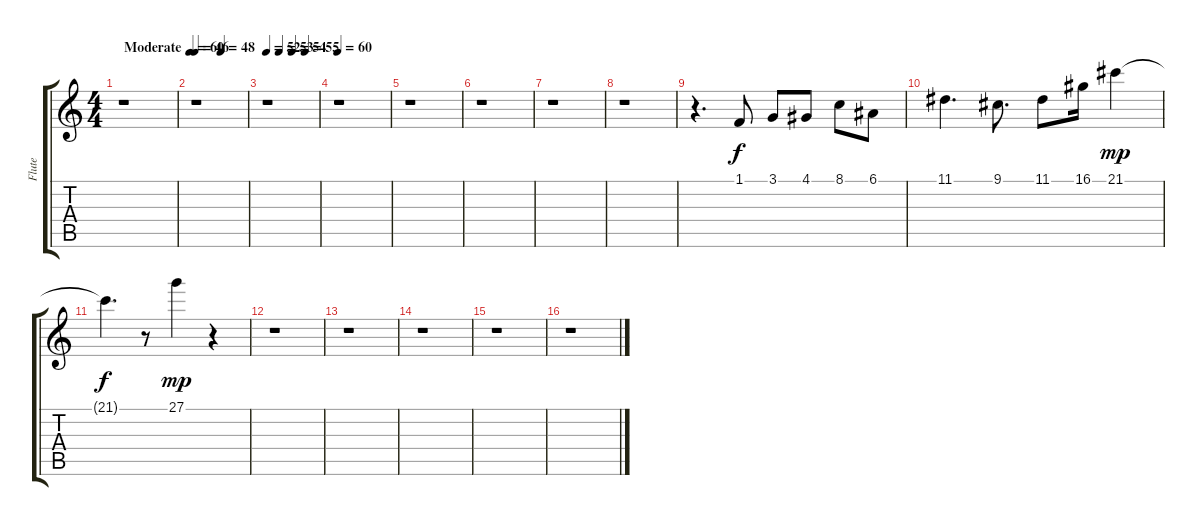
\track ("Flute" "Flute") {instrument piccolo}
\staff {score tabs}
\tuning (E4 B3 G3 D3 A2 E2) {hide}
\ts (4 4)
\tempo (60 "Moderate")
\clef g2
\ks c
r.1{dy f instrument piccolo} |
\tempo 46
\tempo (48 0.5)
r.1 |
\tempo 52
\tempo (53 0.25)
\tempo (54 0.5)
\tempo (55 0.75)
r.1 |
\tempo 60
r.1 |
r.1 |
r.1 |
r.1 |
r.1 |
r.4{d} 1.1.8{balance 11} 3.1.8 4.1.8 8.1.8 6.1.8 |
11.1.4{d} 9.1.8{d} 11.1.8 16.1.16 21.1.4{dy mp} |
21.1{t}.4{d dy f} r.8 27.1.4{dy mp} r.4 |
r.1 |
r.1 |
r.1 |
r.1 |
r.1
